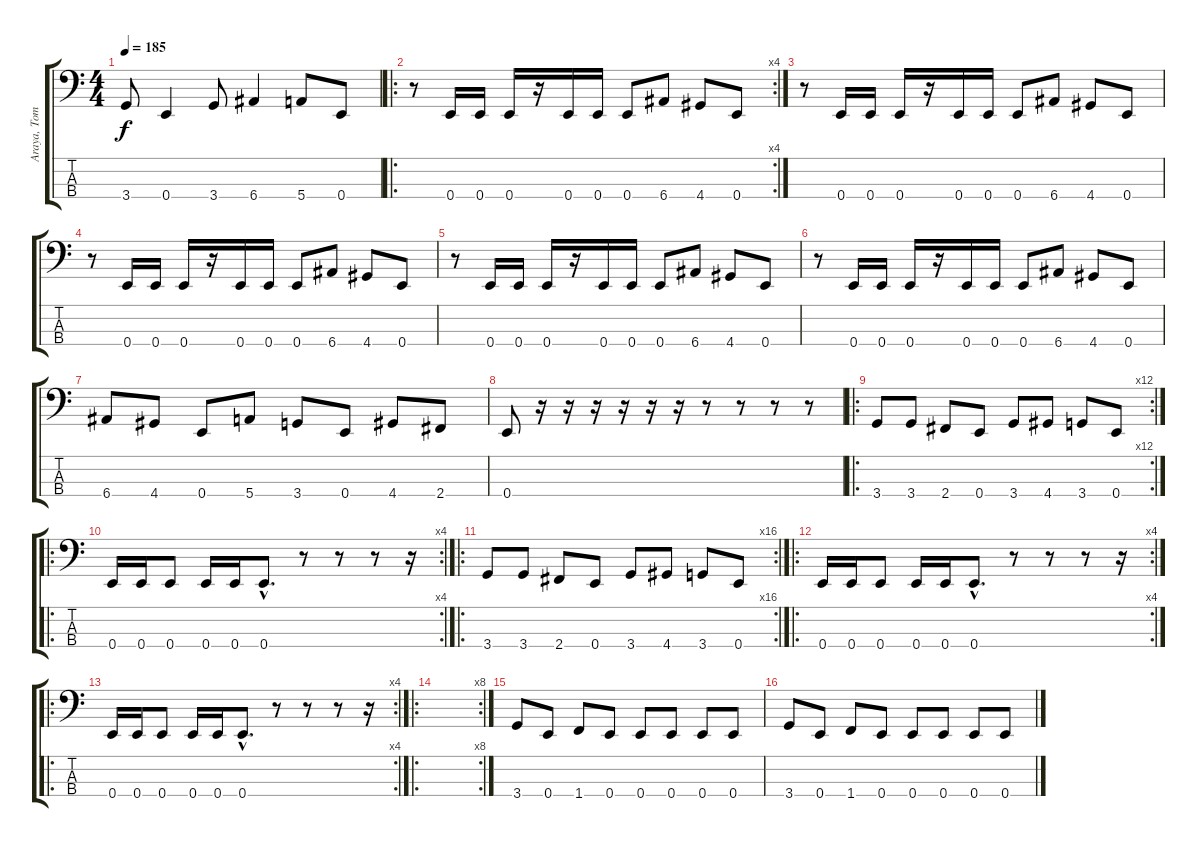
\track ("Araya, Tom  (I love Him)" "Araya, Tom") {instrument electricbasspick}
\staff {score tabs}
\tuning (G2 D2 A1 E1) {hide}
\ts (4 4)
\tempo 185
\clef f4
\ks c
3.4.8{dy f instrument electricbasspick} 0.4.4 3.4.8 6.4.4 5.4.8 0.4.8 |
\ro
\rc 4
r.8 0.4.16 0.4.16 0.4.16 r.16 0.4.16 0.4.16 0.4.8 6.4.8 4.4.8 0.4.8 |
r.8 0.4.16 0.4.16 0.4.16 r.16 0.4.16 0.4.16 0.4.8 6.4.8 4.4.8 0.4.8 |
r.8 0.4.16 0.4.16 0.4.16 r.16 0.4.16 0.4.16 0.4.8 6.4.8 4.4.8 0.4.8 |
r.8 0.4.16 0.4.16 0.4.16 r.16 0.4.16 0.4.16 0.4.8 6.4.8 4.4.8 0.4.8 |
r.8 0.4.16 0.4.16 0.4.16 r.16 0.4.16 0.4.16 0.4.8 6.4.8 4.4.8 0.4.8 |
6.4.8 4.4.8 0.4.8 5.4.8 3.4.8 0.4.8 4.4.8 2.4.8 |
0.4.8 r.16 r.16 r.16 r.16 r.16 r.16 r.8 r.8 r.8 r.8 |
\ro
\rc 12
3.4.8 3.4.8 2.4.8 0.4.8 3.4.8 4.4.8 3.4.8 0.4.8 |
\ro
\rc 4
0.4.16 0.4.16 0.4.8 0.4.16 0.4.16 0.4{hac}.8{d} r.8 r.8 r.8 r.16 |
\ro
\rc 16
3.4.8 3.4.8 2.4.8 0.4.8 3.4.8 4.4.8 3.4.8 0.4.8 |
\ro
\rc 4
0.4.16 0.4.16 0.4.8 0.4.16 0.4.16 0.4{hac}.8{d} r.8 r.8 r.8 r.16 |
\ro
\rc 4
0.4.16 0.4.16 0.4.8 0.4.16 0.4.16 0.4{hac}.8{d} r.8 r.8 r.8 r.16 |
\ro
\rc 8
|
3.4.8 0.4.8 1.4.8 0.4.8 0.4.8 0.4.8 0.4.8 0.4.8 |
3.4.8 0.4.8 1.4.8 0.4.8 0.4.8 0.4.8 0.4.8 0.4.8
